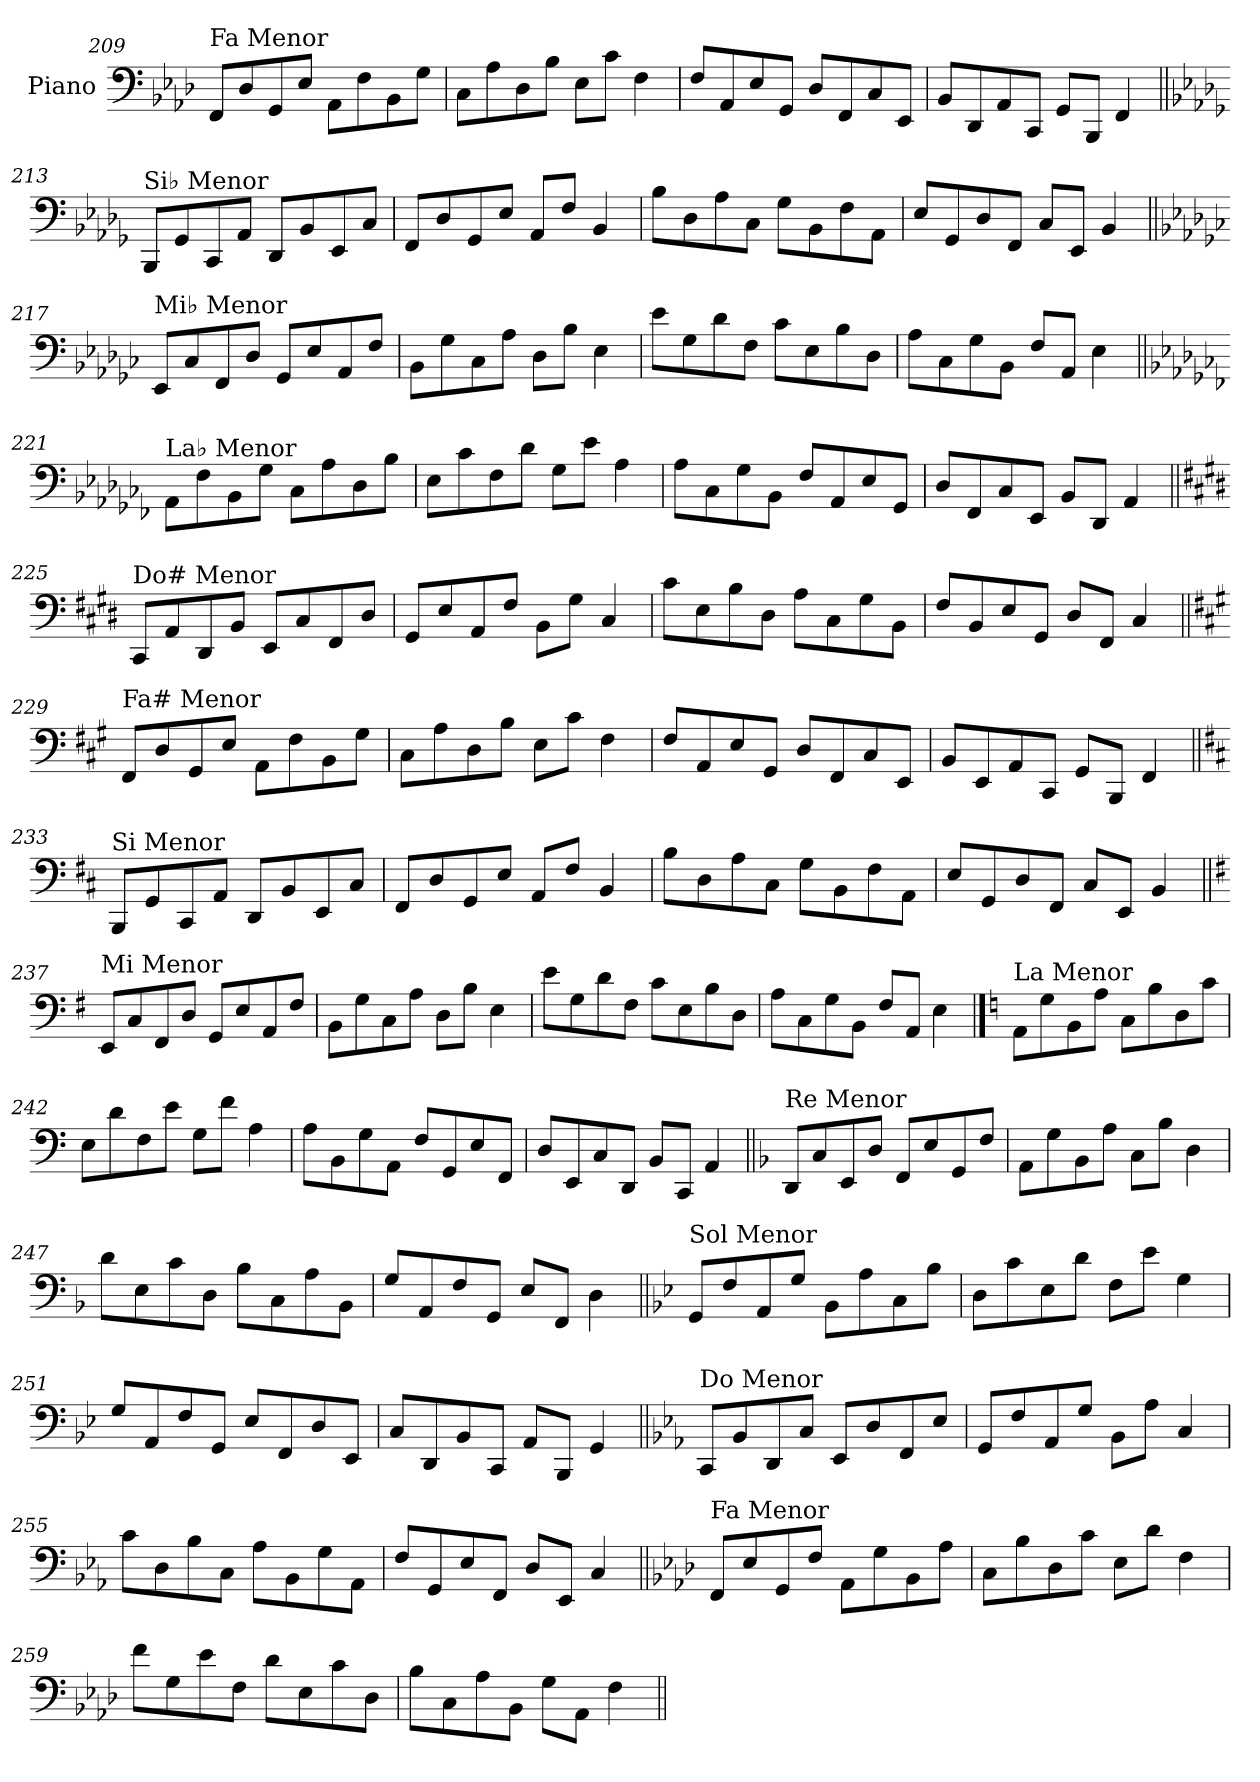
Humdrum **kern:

**kern
*part1
*staff1
*I"Piano
*I'Pno.
!!LO:LB:g=z
*clefF4
*k[b-e-a-d-]
=209
!LO:TX:a:t=Fa Menor
8FF/L
8D-/
8GG/
8E-/J
8AA-\L
8F\
8BB-\
8G\J
=210
8C\L
8A-\
8D-\
8B-\J
8E-\L
8c\J
4F\
=211
8F/L
8AA-/
8E-/
8GG/J
8D-/L
8FF/
8C/
8EE-/J
=212
8BB-/L
8DD-/
8AA-/
8CC/J
8GG/L
8BBB-/J
4FF/
!!LO:LB:g=z
=213||
*k[b-e-a-d-g-]
!LO:TX:a:t=Si♭ Menor
8BBB-/L
8GG-/
8CC/
8AA-/J
8DD-/L
8BB-/
8EE-/
8C/J
=214
8FF/L
8D-/
8GG-/
8E-/J
8AA-/L
8F/J
4BB-/
=215
8B-\L
8D-\
8A-\
8C\J
8G-\L
8BB-\
8F\
8AA-\J
=216
8E-/L
8GG-/
8D-/
8FF/J
8C/L
8EE-/J
4BB-/
!!LO:LB:g=z
=217||
*k[b-e-a-d-g-c-]
!LO:TX:a:t=Mi♭ Menor
8EE-/L
8C-/
8FF/
8D-/J
8GG-/L
8E-/
8AA-/
8F/J
=218
8BB-\L
8G-\
8C-\
8A-\J
8D-\L
8B-\J
4E-\
=219
8e-\L
8G-\
8d-\
8F\J
8c-\L
8E-\
8B-\
8D-\J
=220
8A-\L
8C-\
8G-\
8BB-\J
8F/L
8AA-/J
4E-\
!!LO:LB:g=z
=221||
*k[b-e-a-d-g-c-f-]
!LO:TX:a:t=La♭ Menor
8AA-\L
8F-\
8BB-\
8G-\J
8C-\L
8A-\
8D-\
8B-\J
=222
8E-\L
8c-\
8F-\
8d-\J
8G-\L
8e-\J
4A-\
=223
8A-\L
8C-\
8G-\
8BB-\J
8F-/L
8AA-/
8E-/
8GG-/J
=224
8D-/L
8FF-/
8C-/
8EE-/J
8BB-/L
8DD-/J
4AA-/
!!LO:LB:g=z
=225||
*k[f#c#g#d#]
!LO:TX:a:t=Do# Menor
8CC#/L
8AA/
8DD#/
8BB/J
8EE/L
8C#/
8FF#/
8D#/J
=226
8GG#/L
8E/
8AA/
8F#/J
8BB\L
8G#\J
4C#/
=227
8c#\L
8E\
8B\
8D#\J
8A\L
8C#\
8G#\
8BB\J
=228
8F#/L
8BB/
8E/
8GG#/J
8D#/L
8FF#/J
4C#/
!!LO:LB:g=z
=229||
*k[f#c#g#]
!LO:TX:a:t=Fa# Menor
8FF#/L
8D/
8GG#/
8E/J
8AA\L
8F#\
8BB\
8G#\J
=230
8C#\L
8A\
8D\
8B\J
8E\L
8c#\J
4F#\
=231
8F#/L
8AA/
8E/
8GG#/J
8D/L
8FF#/
8C#/
8EE/J
=232
8BB/L
8EE/
8AA/
8CC#/J
8GG#/L
8BBB/J
4FF#/
!!LO:LB:g=z
=233||
*k[f#c#]
!LO:TX:a:t=Si Menor
8BBB/L
8GG/
8CC#/
8AA/J
8DD/L
8BB/
8EE/
8C#/J
=234
8FF#/L
8D/
8GG/
8E/J
8AA/L
8F#/J
4BB/
=235
8B\L
8D\
8A\
8C#\J
8G\L
8BB\
8F#\
8AA\J
=236
8E/L
8GG/
8D/
8FF#/J
8C#/L
8EE/J
4BB/
!!LO:LB:g=z
=237||
*k[f#]
!LO:TX:a:t=Mi Menor
8EE/L
8C/
8FF#/
8D/J
8GG/L
8E/
8AA/
8F#/J
=238
8BB\L
8G\
8C\
8A\J
8D\L
8B\J
4E\
=239
8e\L
8G\
8d\
8F#\J
8c\L
8E\
8B\
8D\J
=240
8A\L
8C\
8G\
8BB\J
8F#/L
8AA/J
4E\
!!LO:PB:g=z
==241
*k[]
!LO:TX:a:t=La Menor
8AA\L
8G\
8BB\
8A\J
8C\L
8B\
8D\
8c\J
=242
8E\L
8d\
8F\
8e\J
8G\L
8f\J
4A\
=243
8A\L
8BB\
8G\
8AA\J
8F/L
8GG/
8E/
8FF/J
=244
8D/L
8EE/
8C/
8DD/J
8BB/L
8CC/J
4AA/
!!LO:LB:g=z
=245||
*k[b-]
!LO:TX:a:t=Re Menor
8DD/L
8C/
8EE/
8D/J
8FF/L
8E/
8GG/
8F/J
=246
8AA\L
8G\
8BB-\
8A\J
8C\L
8B-\J
4D\
=247
8d\L
8E\
8c\
8D\J
8B-\L
8C\
8A\
8BB-\J
=248
8G/L
8AA/
8F/
8GG/J
8E/L
8FF/J
4D\
!!LO:LB:g=z
=249||
*k[b-e-]
!LO:TX:a:t=Sol Menor
8GG/L
8F/
8AA/
8G/J
8BB-\L
8A\
8C\
8B-\J
=250
8D\L
8c\
8E-\
8d\J
8F\L
8e-\J
4G\
=251
8G/L
8AA/
8F/
8GG/J
8E-/L
8FF/
8D/
8EE-/J
=252
8C/L
8DD/
8BB-/
8CC/J
8AA/L
8BBB-/J
4GG/
!!LO:LB:g=z
=253||
*k[b-e-a-]
!LO:TX:a:t=Do Menor
8CC/L
8BB-/
8DD/
8C/J
8EE-/L
8D/
8FF/
8E-/J
=254
8GG/L
8F/
8AA-/
8G/J
8BB-\L
8A-\J
4C/
=255
8c\L
8D\
8B-\
8C\J
8A-\L
8BB-\
8G\
8AA-\J
=256
8F/L
8GG/
8E-/
8FF/J
8D/L
8EE-/J
4C/
!!LO:LB:g=z
=257||
*k[b-e-a-d-]
!LO:TX:a:t=Fa Menor
8FF/L
8E-/
8GG/
8F/J
8AA-\L
8G\
8BB-\
8A-\J
=258
8C\L
8B-\
8D-\
8c\J
8E-\L
8d-\J
4F\
=259
8f\L
8G\
8e-\
8F\J
8d-\L
8E-\
8c\
8D-\J
=260
8B-\L
8C\
8A-\
8BB-\J
8G\L
8AA-\J
4F\
=||
*-
